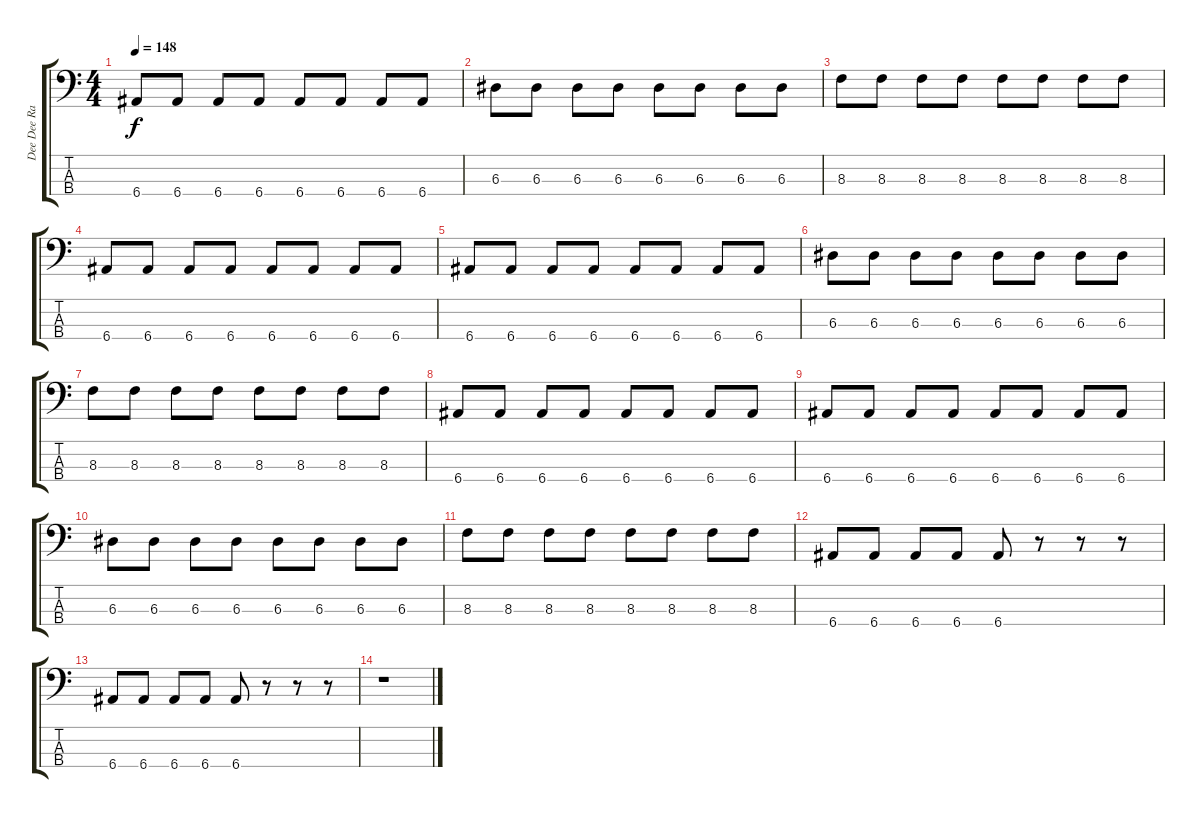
\track ("Dee Dee Ramone" "Dee Dee Ra") {instrument electricbasspick}
\staff {score tabs}
\tuning (G2 D2 A1 E1) {hide}
\ts (4 4)
\tempo 148
\clef f4
\ks c
6.4.8{dy f} 6.4.8 6.4.8 6.4.8 6.4.8 6.4.8{txt ""} 6.4.8 6.4.8 |
6.3.8 6.3.8 6.3.8 6.3.8 6.3.8 6.3.8 6.3.8 6.3.8 |
8.3.8 8.3.8 8.3.8 8.3.8 8.3.8 8.3.8 8.3.8 8.3.8 |
6.4.8 6.4.8 6.4.8 6.4.8 6.4.8 6.4.8 6.4.8 6.4.8 |
6.4.8 6.4.8 6.4.8 6.4.8 6.4.8 6.4.8 6.4.8 6.4.8 |
6.3.8 6.3.8 6.3.8 6.3.8 6.3.8 6.3.8 6.3.8 6.3.8 |
8.3.8 8.3.8 8.3.8 8.3.8 8.3.8 8.3.8 8.3.8 8.3.8 |
6.4.8 6.4.8 6.4.8 6.4.8 6.4.8 6.4.8 6.4.8 6.4.8 |
6.4.8 6.4.8 6.4.8 6.4.8 6.4.8 6.4.8 6.4.8 6.4.8 |
6.3.8 6.3.8 6.3.8 6.3.8 6.3.8 6.3.8 6.3.8 6.3.8 |
8.3.8 8.3.8 8.3.8 8.3.8 8.3.8 8.3.8 8.3.8 8.3.8 |
6.4.8 6.4.8 6.4.8 6.4.8 6.4.8 r.8 r.8 r.8 |
6.4.8{txt ""} 6.4.8 6.4.8 6.4.8 6.4.8 r.8 r.8 r.8 |
r.1
